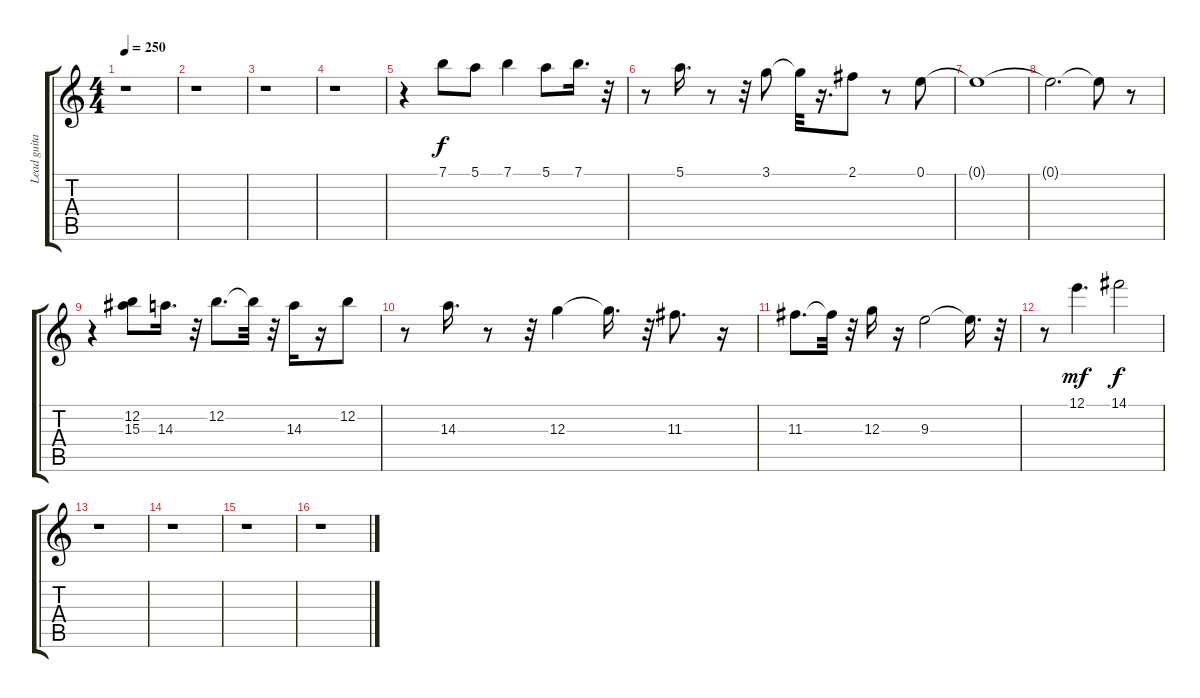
\track ("Lead guitar" "Lead guita") {instrument overdrivenguitar}
\staff {score tabs}
\tuning (E4 B3 G3 D3 A2 E2) {hide}
\ts (4 4)
\tempo 250
\clef g2
\ks c
r.1{dy f} |
r.1 |
r.1 |
r.1 |
r.4 7.1.8 5.1.8 7.1.4 5.1.8 7.1.16{d} r.32 |
r.8 5.1.16{d} r.8 r.32 3.1.8 3.1{t}.32 r.16{d} 2.1.8 r.8 0.1.8 |
0.1{t}.1 |
0.1{t}.2{d} 0.1{t}.8 r.8 |
r.4 (12.2 15.3).8 14.3.16{d} r.32 12.2.8{d} 12.2{t}.32 r.32 14.3.16 r.16 12.2.8 |
r.8 14.3.16{d} r.8 r.32 12.3.4 12.3{t}.16{d} r.32 11.3.8{d} r.16 |
11.3.8{d} 11.3{t}.32 r.32 12.3.16 r.16 9.3.2 9.3{t}.16{d} r.32 |
r.8 12.1.4{d dy mf} 14.1.2{dy f} |
r.1 |
r.1 |
r.1 |
r.1
